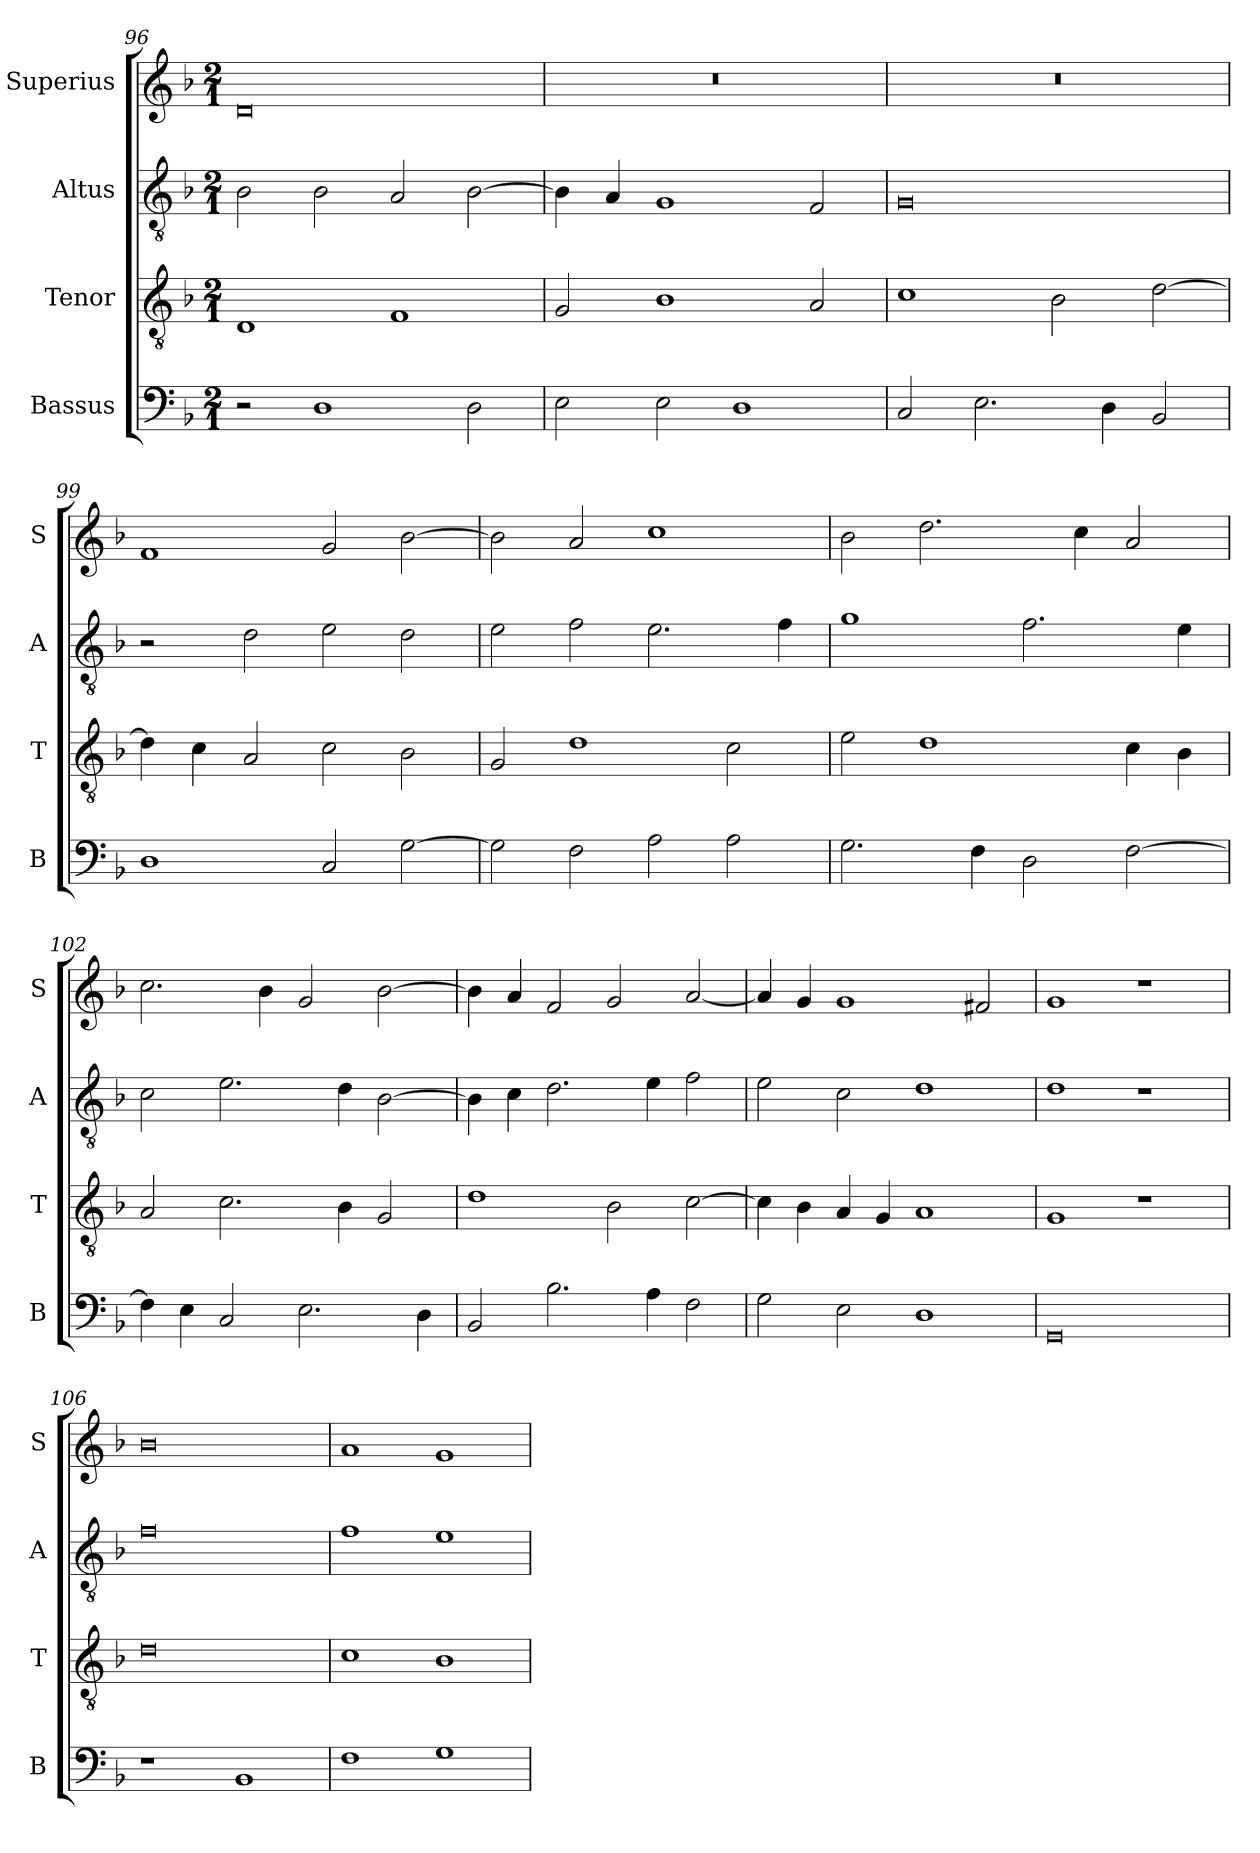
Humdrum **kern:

**kern	**kern	**kern	**kern
*part4	*part3	*part2	*part1
*staff4	*staff3	*staff2	*staff1
*I"Bassus	*I"Tenor	*I"Altus	*I"Superius
*I'B	*I'T	*I'A	*I'S
*clefF4	*clefGv2	*clefGv2	*clefG2
*k[b-]	*k[b-]	*k[b-]	*k[b-]
*F:	*F:	*F:	*F:
*M2/1	*M2/1	*M2/1	*M2/1
=96	=96	=96	=96
2r	1D	2B-	0d
1D	.	2B-	.
.	1F	2A	.
2D	.	[2B-	.
=97	=97	=97	=97
2E	2G	4B-]	0r
.	.	4A	.
2E	1B-	1G	.
1D	.	.	.
.	2A	2F	.
=98	=98	=98	=98
2C	1c	0G	0r
2.E	.	.	.
.	2B-	.	.
4D	.	.	.
2BB-	[2d	.	.
=99	=99	=99	=99
1D	4d]	2r	1f
.	4c	.	.
.	2A	2d	.
2C	2c	2e	2g
[2G	2B-	2d	[2b-
=100	=100	=100	=100
2G]	2G	2e	2b-]
2F	1d	2f	2a
2A	.	2.e	1cc
2A	2c	.	.
.	.	4f	.
=101	=101	=101	=101
2.G	2e	1g	2b-
.	1d	.	2.dd
4F	.	.	.
2D	.	2.f	.
.	.	.	4cc
[2F	4c	.	2a
.	4B-	4e	.
=102	=102	=102	=102
4F]	2A	2c	2.cc
4E	.	.	.
2C	2.c	2.e	.
.	.	.	4b-
2.E	.	.	2g
.	4B-	4d	.
.	2G	[2B-	[2b-
4D	.	.	.
=103	=103	=103	=103
2BB-	1d	4B-]	4b-]
.	.	4c	4a
2.B-	.	2.d	2f
.	2B-	.	2g
4A	.	4e	.
2F	[2c	2f	[2a
=104	=104	=104	=104
2G	4c]	2e	4a]
.	4B-	.	4g
2E	4A	2c	1g
.	4G	.	.
1D	1A	1d	.
.	.	.	2f#X
=105	=105	=105	=105
0GG	1G	1d	1g
.	1r	1r	1r
=106	=106	=106	=106
1r	0d	0f	0b-
1BB-	.	.	.
=107	=107	=107	=107
1F	1c	1f	1a
1G	1B-	1e	1g
=	=	=	=
*-	*-	*-	*-
